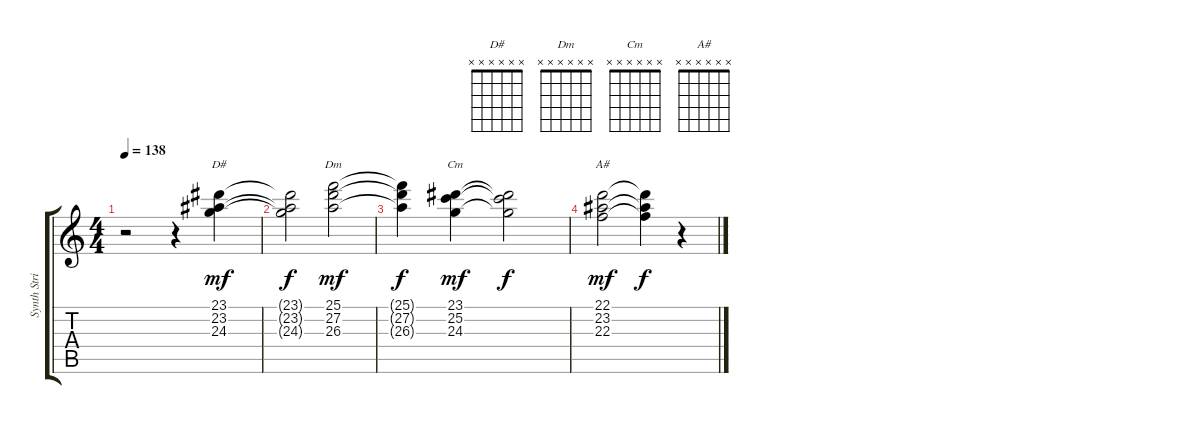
\track ("Synth Strings" "Synth Stri") {instrument synthstrings2}
\staff {score tabs}
\tuning (E4 B3 G3 D3 A2 E2) {hide}
\chord ("D#" x x x x x x)
\chord ("Dm" x x x x x x)
\chord ("Cm" x x x x x x)
\chord ("A#" x x x x x x)
\ts (4 4)
\tempo 138
\clef g2
\ks c
r.2{dy f} r.4 (23.1 23.2 24.3).4{ch "D#" dy mf} |
(23.1{t} 23.2{t} 24.3{t}).2{dy f} (25.1 27.2 26.3).2{ch "Dm" dy mf} |
(25.1{t} 27.2{t} 26.3{t}).4{dy f} (23.1 25.2 24.3).4{ch "Cm" dy mf} (23.1{t} 25.2{t} 24.3{t}).2{dy f} |
(22.1 23.2 22.3).2{ch "A#" dy mf} (22.1{t} 23.2{t} 22.3{t}).4{dy f} r.4
